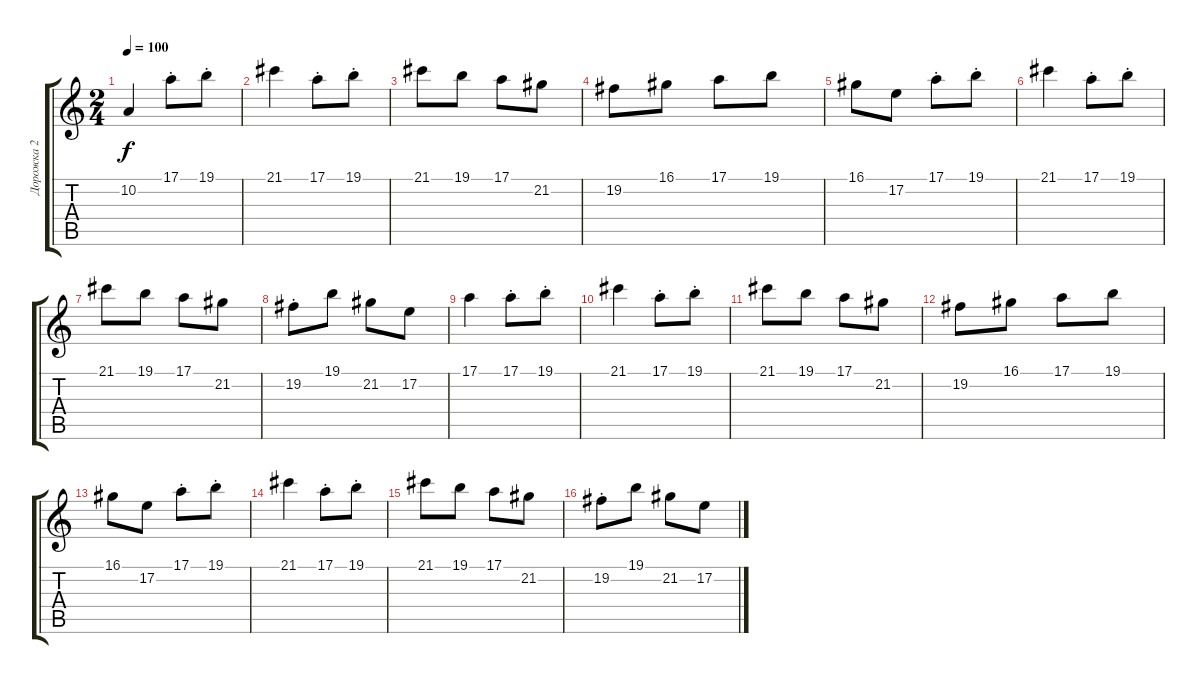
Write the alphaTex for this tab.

\track ("Дорожка 2" "Дорожка 2") {instrument acousticgrandpiano}
\staff {score tabs}
\tuning (E4 B3 G3 D3 A2 E2) {hide}
\ts (2 4)
\tempo 100
\clef g2
\ks c
10.2.4{dy f} 17.1{st}.8 19.1{st}.8 |
21.1.4 17.1{st}.8 19.1{st}.8 |
21.1.8 19.1.8 17.1.8 21.2.8 |
19.2.8 16.1.8 17.1.8 19.1.8 |
16.1.8 17.2.8 17.1{st}.8 19.1{st}.8 |
21.1.4 17.1{st}.8 19.1{st}.8 |
21.1.8 19.1.8 17.1.8 21.2.8 |
19.2{st}.8 19.1.8 21.2.8 17.2.8 |
17.1.4 17.1{st}.8 19.1{st}.8 |
21.1.4 17.1{st}.8 19.1{st}.8 |
21.1.8 19.1.8 17.1.8 21.2.8 |
19.2.8 16.1.8 17.1.8 19.1.8 |
16.1.8 17.2.8 17.1{st}.8 19.1{st}.8 |
21.1.4 17.1{st}.8 19.1{st}.8 |
21.1.8 19.1.8 17.1.8 21.2.8 |
19.2{st}.8 19.1.8 21.2.8 17.2.8
